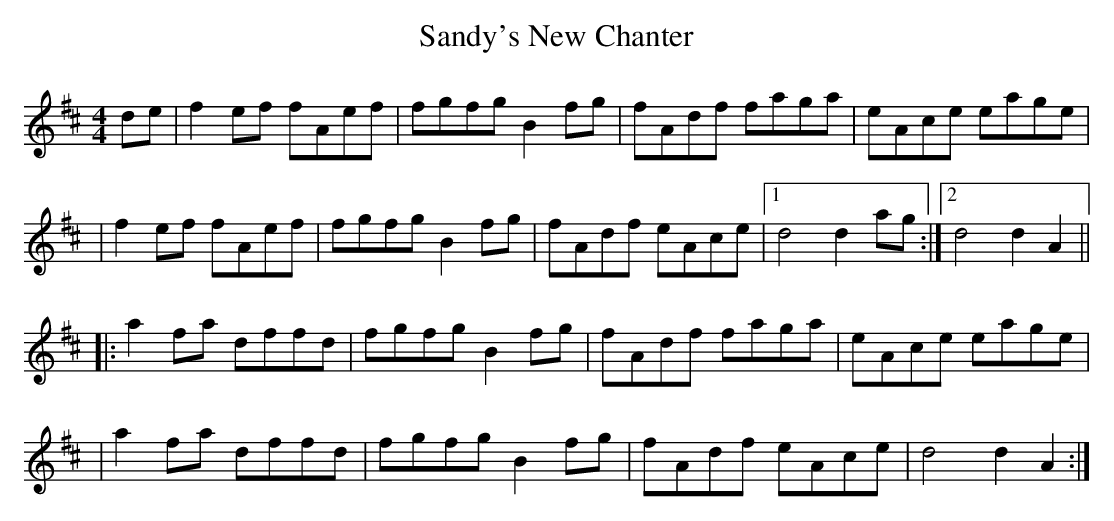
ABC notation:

X:1
T:Sandy's New Chanter
M:4/4
L:1/8
K:D
de | f2ef fAef | fgfg B2fg | fAdf faga | eAce eage |
| f2ef fAef | fgfg B2fg | fAdf eAce |1 d4 d2ag :|2 d4 d2A2 ||
|: a2fa dffd | fgfg B2fg | fAdf faga | eAce eage |
| a2fa dffd | fgfg B2fg | fAdf eAce | d4 d2A2 :|
